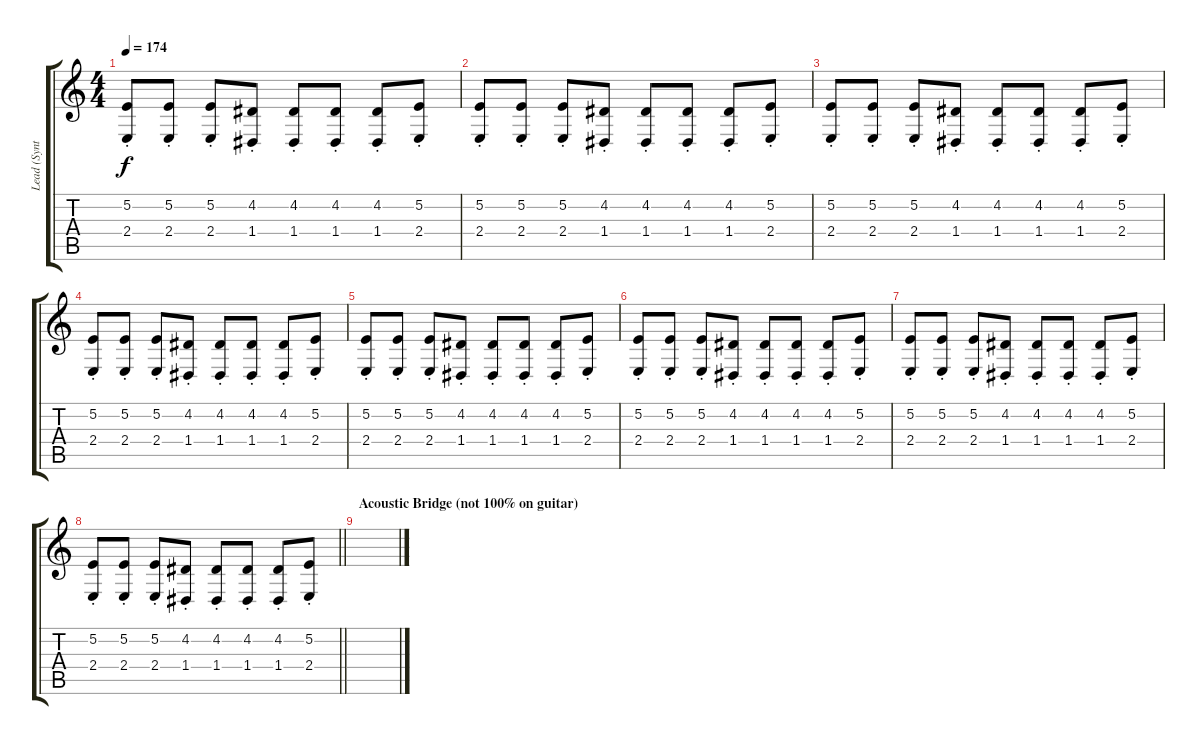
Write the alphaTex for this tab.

\track ("Lead (Synth)" "Lead (Synt") {instrument lead2sawtooth}
\staff {score tabs}
\tuning (E4 B3 G3 D3 A2 E2) {hide}
\ts (4 4)
\tempo 174
\clef g2
\ks c
(5.2{st} 2.4{st}).8{dy f} (5.2{st} 2.4{st}).8 (5.2{st} 2.4{st}).8 (4.2{st} 1.4{st}).8 (4.2{st} 1.4{st}).8 (4.2{st} 1.4{st}).8 (4.2{st} 1.4{st}).8 (5.2{st} 2.4{st}).8 |
(5.2{st} 2.4{st}).8 (5.2{st} 2.4{st}).8 (5.2{st} 2.4{st}).8 (4.2{st} 1.4{st}).8 (4.2{st} 1.4{st}).8 (4.2{st} 1.4{st}).8 (4.2{st} 1.4{st}).8 (5.2{st} 2.4{st}).8 |
(5.2{st} 2.4{st}).8 (5.2{st} 2.4{st}).8 (5.2{st} 2.4{st}).8 (4.2{st} 1.4{st}).8 (4.2{st} 1.4{st}).8 (4.2{st} 1.4{st}).8 (4.2{st} 1.4{st}).8 (5.2{st} 2.4{st}).8 |
(5.2{st} 2.4{st}).8 (5.2{st} 2.4{st}).8 (5.2{st} 2.4{st}).8 (4.2{st} 1.4{st}).8 (4.2{st} 1.4{st}).8 (4.2{st} 1.4{st}).8 (4.2{st} 1.4{st}).8 (5.2{st} 2.4{st}).8 |
(5.2{st} 2.4{st}).8 (5.2{st} 2.4{st}).8 (5.2{st} 2.4{st}).8 (4.2{st} 1.4{st}).8 (4.2{st} 1.4{st}).8 (4.2{st} 1.4{st}).8 (4.2{st} 1.4{st}).8 (5.2{st} 2.4{st}).8 |
(5.2{st} 2.4{st}).8 (5.2{st} 2.4{st}).8 (5.2{st} 2.4{st}).8 (4.2{st} 1.4{st}).8 (4.2{st} 1.4{st}).8 (4.2{st} 1.4{st}).8 (4.2{st} 1.4{st}).8 (5.2{st} 2.4{st}).8 |
(5.2{st} 2.4{st}).8 (5.2{st} 2.4{st}).8 (5.2{st} 2.4{st}).8 (4.2{st} 1.4{st}).8 (4.2{st} 1.4{st}).8 (4.2{st} 1.4{st}).8 (4.2{st} 1.4{st}).8 (5.2{st} 2.4{st}).8 |
\barLineRight lightlight
(5.2{st} 2.4{st}).8 (5.2{st} 2.4{st}).8 (5.2{st} 2.4{st}).8 (4.2{st} 1.4{st}).8 (4.2{st} 1.4{st}).8 (4.2{st} 1.4{st}).8 (4.2{st} 1.4{st}).8 (5.2{st} 2.4{st}).8 |
\section ("" "Acoustic Bridge (not 100% on guitar)")
